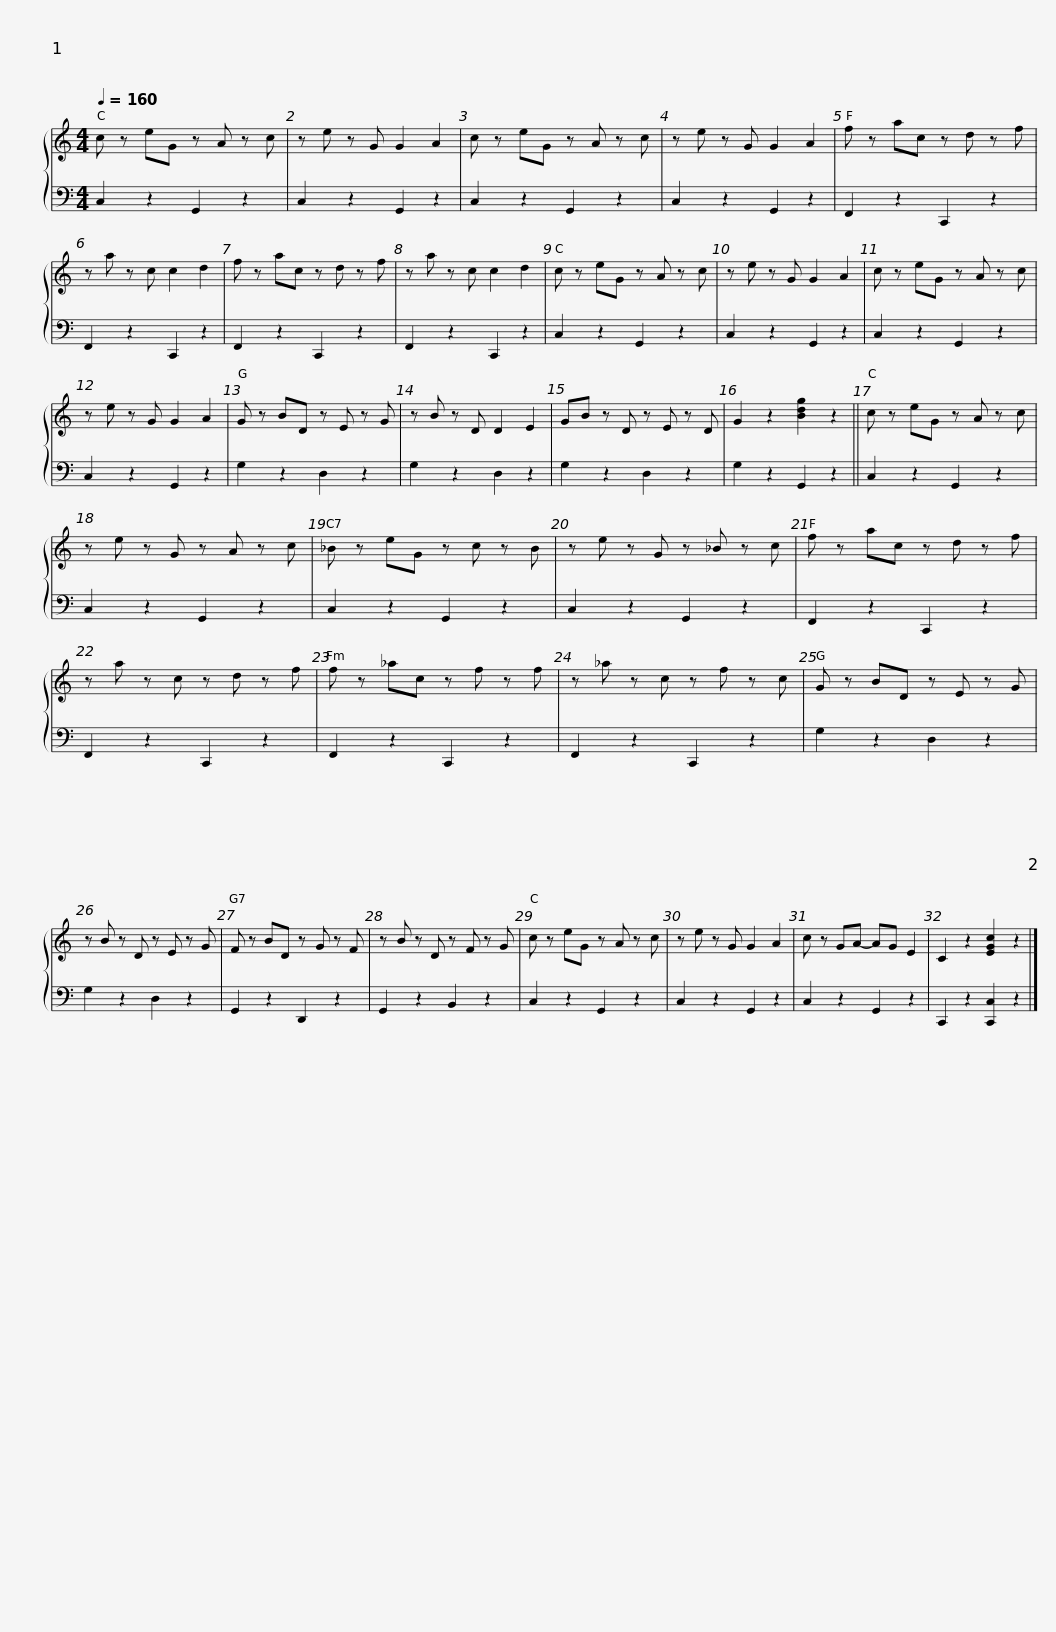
X:1
%%score { 1 | 2 }
L:1/8
Q:1/4=160
M:4/4
I:linebreak $
K:C
V:1 treble
V:2 bass
V:1
 c z eG z A z c | z e z G G2 A2 | c z eG z A z c | z e z G G2 A2 | f z ac z d z f | %5
 z a z c c2 d2 |$ f z ac z d z f | z a z c c2 d2 | c z eG z A z c | z e z G G2 A2 | %10
 c z eG z A z c | z e z G G2 A2 |$ G z BD z E z G | z B z D D2 E2 | GB z D z E z D | %15
 G2 z2 [Bdg]2 z2 || c z eG z A z c | z e z G z A z c |$ _B z eG z c z B | z e z G z _B z c | %20
 f z ac z d z f | z a z c z d z f | f z _ac z f z f | z _a z c z f z c |$ G z BD z E z G | %25
 z B z D z E z G | F z BD z G z F | z B z D z F z G | c z eG z A z c |$ z e z G G2 A2 | %30
 c z GA- AG E2 | C2 z2 [EGc]2 z2 |] %32
V:2
 C,2 z2 G,,2 z2 | C,2 z2 G,,2 z2 | C,2 z2 G,,2 z2 | C,2 z2 G,,2 z2 | F,,2 z2 C,,2 z2 | %5
 F,,2 z2 C,,2 z2 |$ F,,2 z2 C,,2 z2 | F,,2 z2 C,,2 z2 | C,2 z2 G,,2 z2 | C,2 z2 G,,2 z2 | %10
 C,2 z2 G,,2 z2 | C,2 z2 G,,2 z2 |$ G,2 z2 D,2 z2 | G,2 z2 D,2 z2 | G,2 z2 D,2 z2 | %15
 G,2 z2 G,,2 z2 || C,2 z2 G,,2 z2 | C,2 z2 G,,2 z2 |$ C,2 z2 G,,2 z2 | C,2 z2 G,,2 z2 | %20
 F,,2 z2 C,,2 z2 | F,,2 z2 C,,2 z2 | F,,2 z2 C,,2 z2 | F,,2 z2 C,,2 z2 |$ G,2 z2 D,2 z2 | %25
 G,2 z2 D,2 z2 | G,,2 z2 D,,2 z2 | G,,2 z2 B,,2 z2 | C,2 z2 G,,2 z2 |$ C,2 z2 G,,2 z2 | %30
 C,2 z2 G,,2 z2 | C,,2 z2 [C,,C,]2 z2 |] %32
